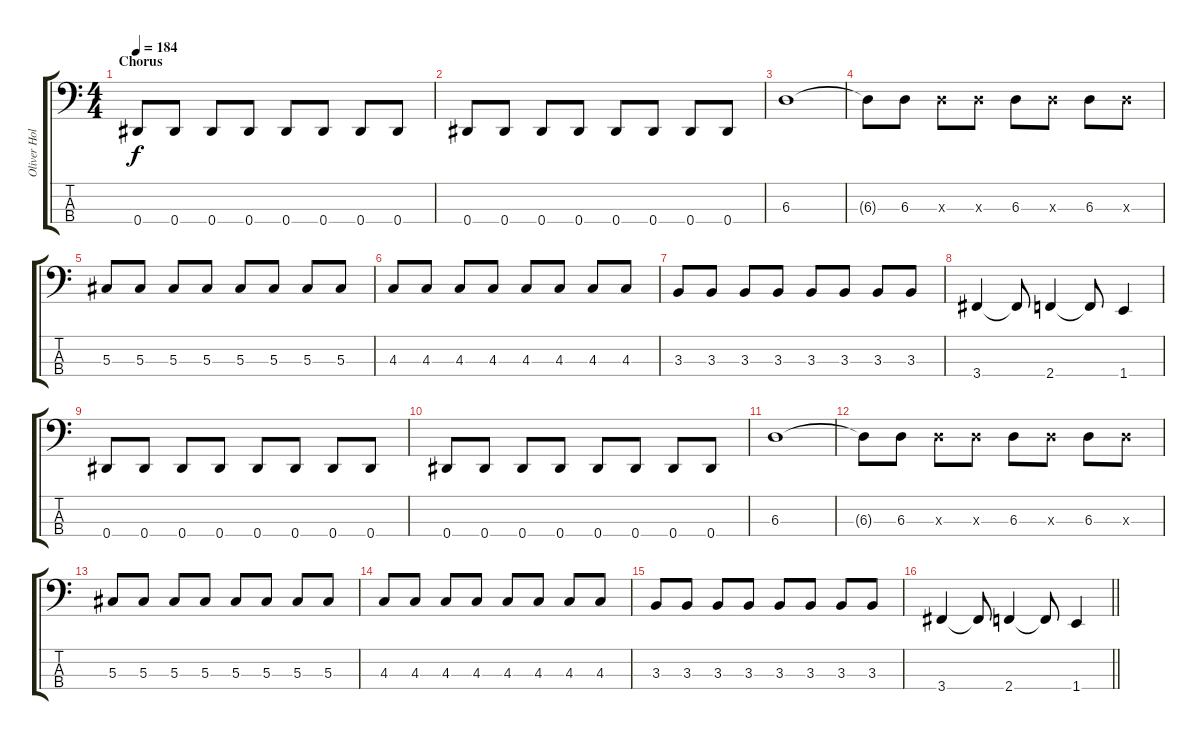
\track ("Oliver Holzwarth" "Oliver Hol") {instrument electricbasspick}
\staff {score tabs}
\tuning (Gb2 Db2 Ab1 Eb1) {hide}
\ts (4 4)
\section ("" "Chorus")
\tempo 184
\clef f4
\ks c
0.4.8{dy f} 0.4.8 0.4.8 0.4.8 0.4.8 0.4.8 0.4.8 0.4.8 |
0.4.8 0.4.8 0.4.8 0.4.8 0.4.8 0.4.8 0.4.8 0.4.8 |
6.3.1 |
6.3{t}.8 6.3.8 6.3{x}.8 6.3{x}.8 6.3.8 6.3{x}.8 6.3.8 6.3{x}.8 |
5.3.8 5.3.8 5.3.8 5.3.8 5.3.8 5.3.8 5.3.8 5.3.8 |
4.3.8 4.3.8 4.3.8 4.3.8 4.3.8 4.3.8 4.3.8 4.3.8 |
3.3.8 3.3.8 3.3.8 3.3.8 3.3.8 3.3.8 3.3.8 3.3.8 |
3.4.4 3.4{t}.8 2.4.4 2.4{t}.8 1.4.4 |
0.4.8 0.4.8 0.4.8 0.4.8 0.4.8 0.4.8 0.4.8 0.4.8 |
0.4.8 0.4.8 0.4.8 0.4.8 0.4.8 0.4.8 0.4.8 0.4.8 |
6.3.1 |
6.3{t}.8 6.3.8 6.3{x}.8 6.3{x}.8 6.3.8 6.3{x}.8 6.3.8 6.3{x}.8 |
5.3.8 5.3.8 5.3.8 5.3.8 5.3.8 5.3.8 5.3.8 5.3.8 |
4.3.8 4.3.8 4.3.8 4.3.8 4.3.8 4.3.8 4.3.8 4.3.8 |
3.3.8 3.3.8 3.3.8 3.3.8 3.3.8 3.3.8 3.3.8 3.3.8 |
\barLineRight lightlight
3.4.4 3.4{t}.8 2.4.4 2.4{t}.8 1.4.4
